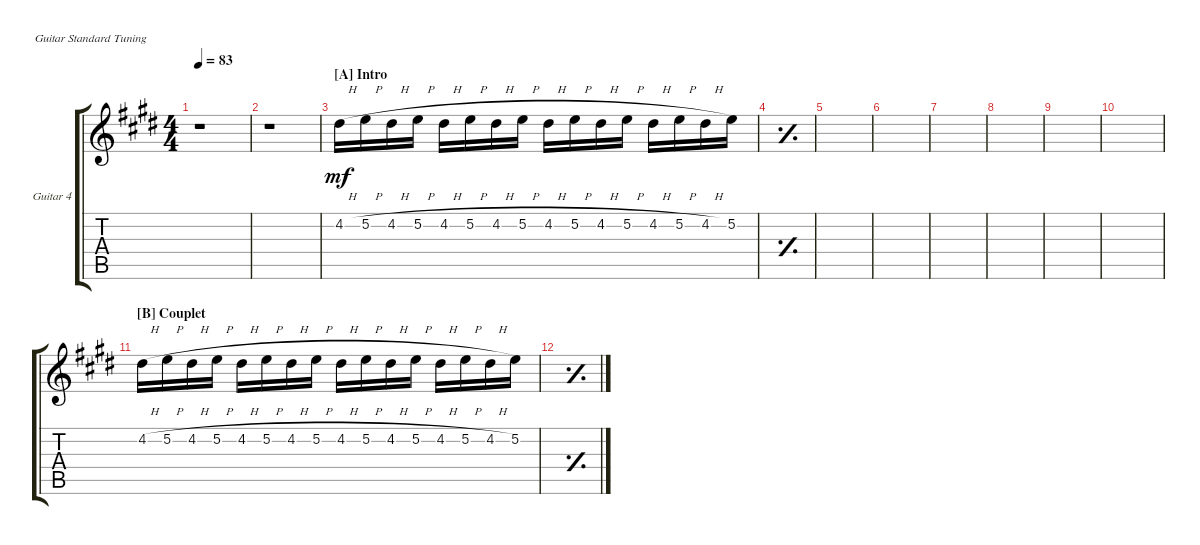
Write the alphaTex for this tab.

\defaultSystemsLayout 4
\bracketExtendMode groupsimilarinstruments
\firstSystemTrackNameOrientation horizontal
\otherSystemsTrackNameOrientation horizontal
\track ("Guitar IV" "Guitar 4") {instrument overdrivenguitar}
\staff {score tabs}
\tuning (E4 B3 G3 D3 A2 E2)
\ts (4 4)
\tempo 83
\clef g2
\scale
0.544118
\ks e
r.1{dy mf instrument overdrivenguitar} |
\scale
0.227941 r.1 |
\section ("A" "Intro")
\scale
0.227941 4.2{h}.16 5.2{h}.16 4.2{h}.16 5.2{h}.16 4.2{h}.16 5.2{h}.16 4.2{h}.16 5.2{h}.16 4.2{h}.16 5.2{h}.16 4.2{h}.16 5.2{h}.16 4.2{h}.16 5.2{h}.16 4.2{h}.16 5.2.16 |
\simile simple
\scale
0.333333 |
\scale
0.333333 |
\scale
0.333333 |
\scale
0.333333 |
\scale
0.333333 |
\scale
0.333333 |
\scale
0.333333 |
\section ("B" "Couplet")
\simile none
\scale
0.333333 4.2{h}.16 5.2{h}.16 4.2{h}.16 5.2{h}.16 4.2{h}.16 5.2{h}.16 4.2{h}.16 5.2{h}.16 4.2{h}.16 5.2{h}.16 4.2{h}.16 5.2{h}.16 4.2{h}.16 5.2{h}.16 4.2{h}.16 5.2.16 |
\simile simple
\scale
0.333333 |
\scale
0.333333 |
\scale
0.333333 |
\scale
0.333333 |
\scale
0.333333
